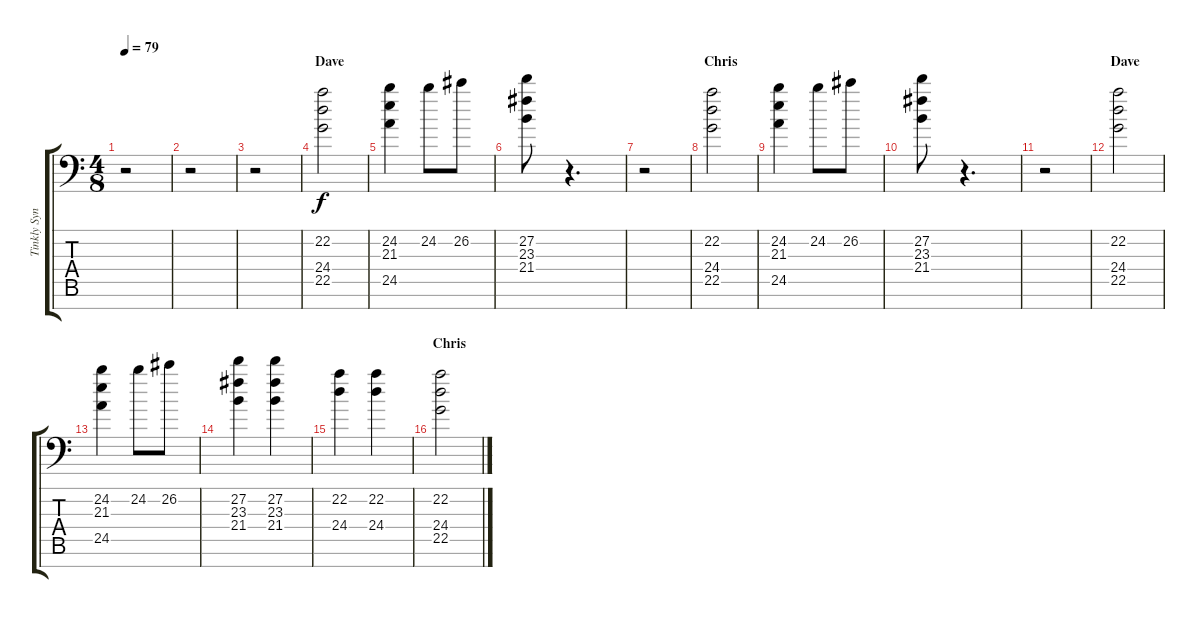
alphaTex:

\track ("Tinkly Synth Pad" "Tinkly Syn") {instrument pad1newage}
\staff {score tabs}
\tuning (B7 B3 G3 D3 A2 E2 C-1) {hide}
\ts (4 8)
\tempo 79
\clef f4
\ks c
r.2{dy f} |
r.2 |
r.2 |
\section ("" "Dave")
(22.2 24.4 22.5).2 |
(24.2 21.3 24.5).4 24.2.8 26.2.8 |
(27.2 23.3 21.4).8 r.4{d} |
r.2 |
\section ("" "Chris")
(22.2 24.4 22.5).2 |
(24.2 21.3 24.5).4 24.2.8 26.2.8 |
(27.2 23.3 21.4).8 r.4{d} |
r.2 |
\section ("" "Dave")
(22.2 24.4 22.5).2 |
(24.2 21.3 24.5).4 24.2.8 26.2.8 |
(27.2 23.3 21.4).4 (27.2 23.3 21.4).4 |
(22.2 24.4).4 (22.2 24.4).4 |
\section ("" "Chris")
(22.2 24.4 22.5).2
